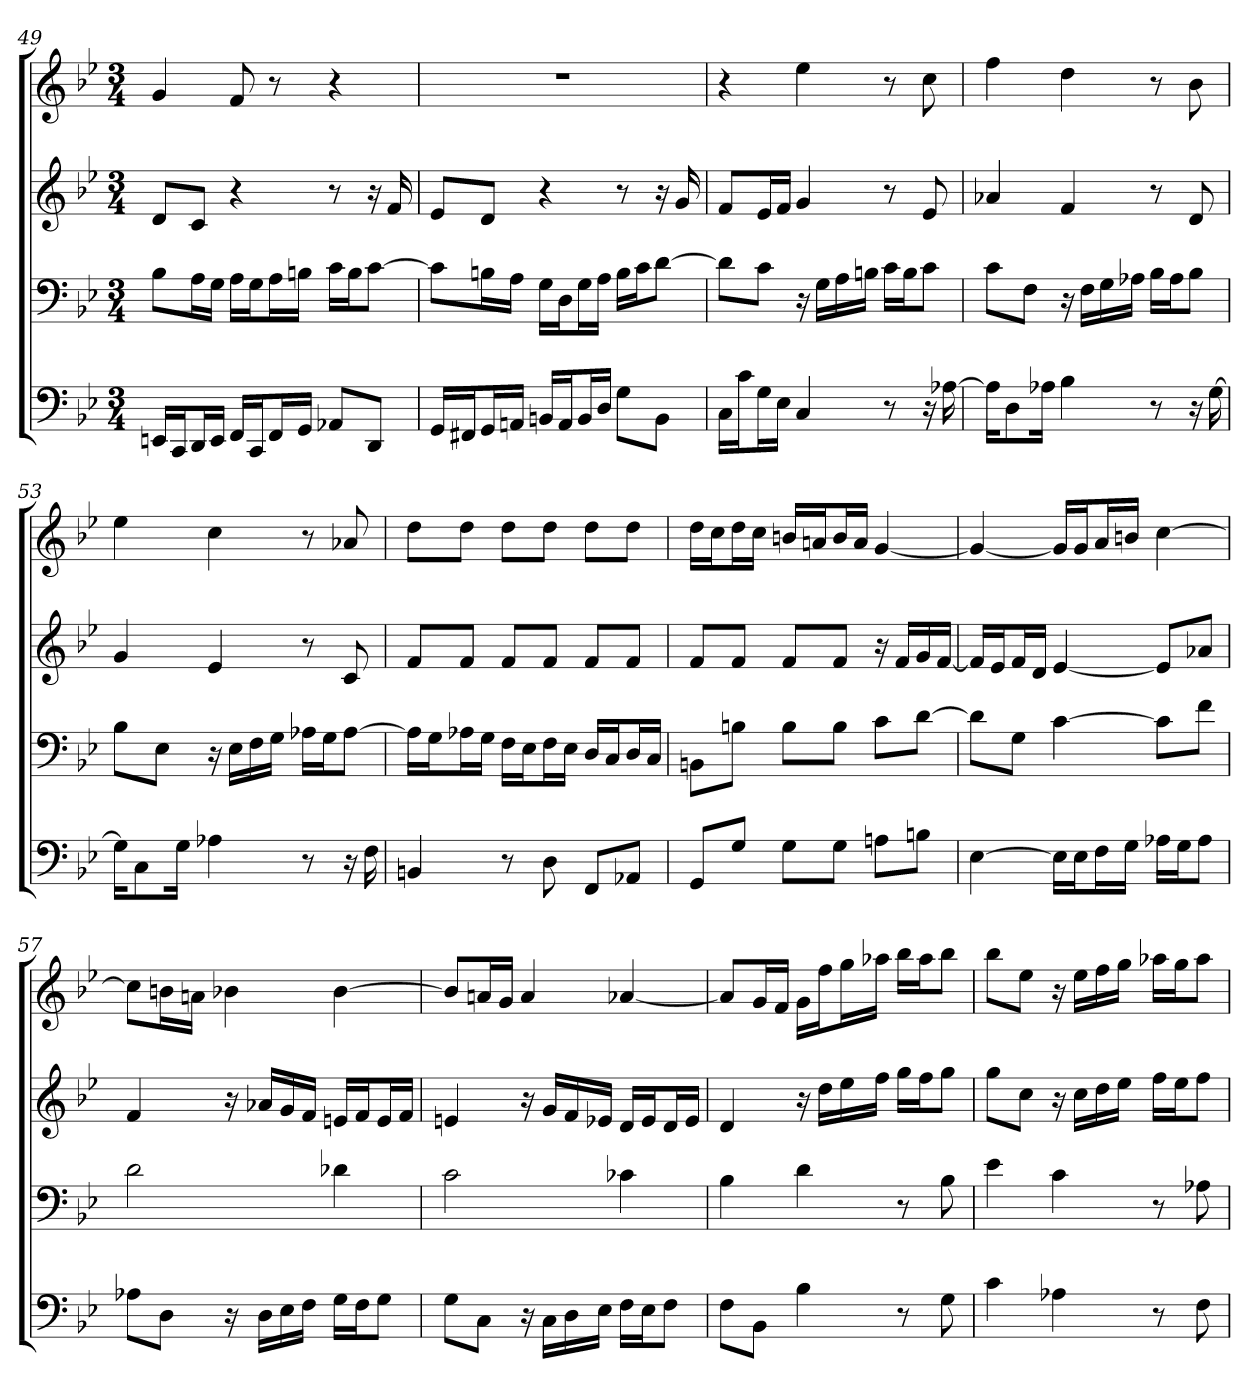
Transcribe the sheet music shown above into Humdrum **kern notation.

**kern	**kern	**kern	**kern
*part4	*part3	*part2	*part1
*staff4	*staff3	*staff2	*staff1
*clefF4	*clefF4	*clefG2	*clefG2
*k[b-e-]	*k[b-e-]	*k[b-e-]	*k[b-e-]
*g:	*g:	*g:	*g:
*M3/4	*M3/4	*M3/4	*M3/4
=49	=49	=49	=49
16EEn/LL	8B-\L	8d/L	4g
16CC/J	.	.	.
16DD/L	16A\L	8c/J	.
16EE/JJ	16G\JJ	.	.
16FF/LL	16A\LL	4r	8f
16CC/J	16G\J	.	.
16FF/L	16A\L	.	8r
16GG/JJ	16Bn\JJ	.	.
8AA-X/L	16c\LL	8r	4r
.	16B\J	.	.
8DD/J	[8c\J	16r	.
.	.	16f	.
=50	=50	=50	=50
16GG/LL	8c\L]	8e-/L	2.r
16FF#X/J	.	.	.
16GG/L	16Bn\L	8d/J	.
16AAn/JJ	16A\JJ	.	.
16BBn/LL	16G\LL	4r	.
16AA/J	16D\J	.	.
16BB/L	16G\L	.	.
16D/JJ	16A\JJ	.	.
8G\L	16B\LL	8r	.
.	16c\J	.	.
8BB\J	[8d\J	16r	.
.	.	16g	.
=51	=51	=51	=51
16C\LL	8d\L]	8f/L	4r
16c\J	.	.	.
16G\L	8c\J	16e-/L	.
16E-\JJ	.	16f/JJ	.
4C	16r	4g	4ee-
.	16G\LL	.	.
.	16A\	.	.
.	16Bn\JJ	.	.
8r	16c\LL	8r	8r
.	16B\J	.	.
16r	8c\J	8e-	8cc
[16A-X	.	.	.
=52	=52	=52	=52
16A-\KL]	8c\L	4a-X	4ff
8D\	.	.	.
.	8F\J	.	.
16A-X\Jk	.	.	.
4B-	16r	4f	4dd
.	16F\LL	.	.
.	16G\	.	.
.	16A-X\JJ	.	.
8r	16B-\LL	8r	8r
.	16A-\J	.	.
16r	8B-\J	8d	8b-
[16G	.	.	.
=53	=53	=53	=53
16G\KL]	8B-\L	4g	4ee-
8C\	.	.	.
.	8E-\J	.	.
16G\Jk	.	.	.
4A-X	16r	4e-	4cc
.	16E-\LL	.	.
.	16F\	.	.
.	16G\JJ	.	.
8r	16A-X\LL	8r	8r
.	16G\J	.	.
16r	[8A-\J	8c	8a-X
16F	.	.	.
=54	=54	=54	=54
4BBn	16A-\LL]	8f/L	8dd\L
.	16G\J	.	.
.	16A-X\L	8f/J	8dd\J
.	16G\JJ	.	.
8r	16F\LL	8f/L	8dd\L
.	16E-\J	.	.
8D	16F\L	8f/J	8dd\J
.	16E-\JJ	.	.
8FF/L	16D/LL	8f/L	8dd\L
.	16C/J	.	.
8AA-X/J	16D/L	8f/J	8dd\J
.	16C/JJ	.	.
=55	=55	=55	=55
8GG/L	8BBn\L	8f/L	16dd\LL
.	.	.	16cc\J
8G/J	8Bn\J	8f/J	16dd\L
.	.	.	16cc\JJ
8G\L	8B\L	8f/L	16bn/LL
.	.	.	16an/J
8G\J	8B\J	8f/J	16b/L
.	.	.	16a/JJ
8An\L	8c\L	16r	[4g
.	.	16f/LL	.
8Bn\J	[8d\J	16g/	.
.	.	[16f/JJ	.
=56	=56	=56	=56
[4E-	8d\L]	16f/LL]	4g_
.	.	16e-/J	.
.	8G\J	16f/L	.
.	.	16d/JJ	.
16E-\LL]	[4c	[4e-	16g/LL]
16E-\J	.	.	16g/J
16F\L	.	.	16a/L
16G\JJ	.	.	16bn/JJ
16A-X\LL	8c\L]	8e-/L]	[4cc
16G\J	.	.	.
8A-\J	8f\J	8a-X/J	.
=57	=57	=57	=57
8A-X\L	2d	4f	8cc\L]
8D\J	.	.	16bn\L
.	.	.	16an\JJ
16r	.	16r	4b-X
16D\LL	.	16a-X/LL	.
16E-\	.	16g/	.
16F\JJ	.	16f/JJ	.
16G\LL	4d-X	16en/LL	[4b-
16F\J	.	16f/J	.
8G\J	.	16e/L	.
.	.	16f/JJ	.
=58	=58	=58	=58
8G\L	2c	4en	8b-/L]
8C\J	.	.	16an/L
.	.	.	16g/JJ
16r	.	16r	4a
16C\LL	.	16g/LL	.
16D\	.	16f/	.
16E-\JJ	.	16e-X/JJ	.
16F\LL	4c-X	16d/LL	[4a-X
16E-\J	.	16e-/J	.
8F\J	.	16d/L	.
.	.	16e-/JJ	.
=59	=59	=59	=59
8F\L	4B-	4d	8a-/L]
8BB-\J	.	.	16g/L
.	.	.	16f/JJ
4B-	4d	16r	16g\LL
.	.	16dd\LL	16ff\J
.	.	16ee-\	16gg\L
.	.	16ff\JJ	16aa-X\JJ
8r	8r	16gg\LL	16bb-\LL
.	.	16ff\J	16aa-\J
8G	8B-	8gg\J	8bb-\J
=60	=60	=60	=60
4c	4e-	8gg\L	8bb-\L
.	.	8cc\J	8ee-\J
4A-X	4c	16r	16r
.	.	16cc\LL	16ee-\LL
.	.	16dd\	16ff\
.	.	16ee-\JJ	16gg\JJ
8r	8r	16ff\LL	16aa-X\LL
.	.	16ee-\J	16gg\J
8F	8A-X	8ff\J	8aa-\J
=	=	=	=
*-	*-	*-	*-
